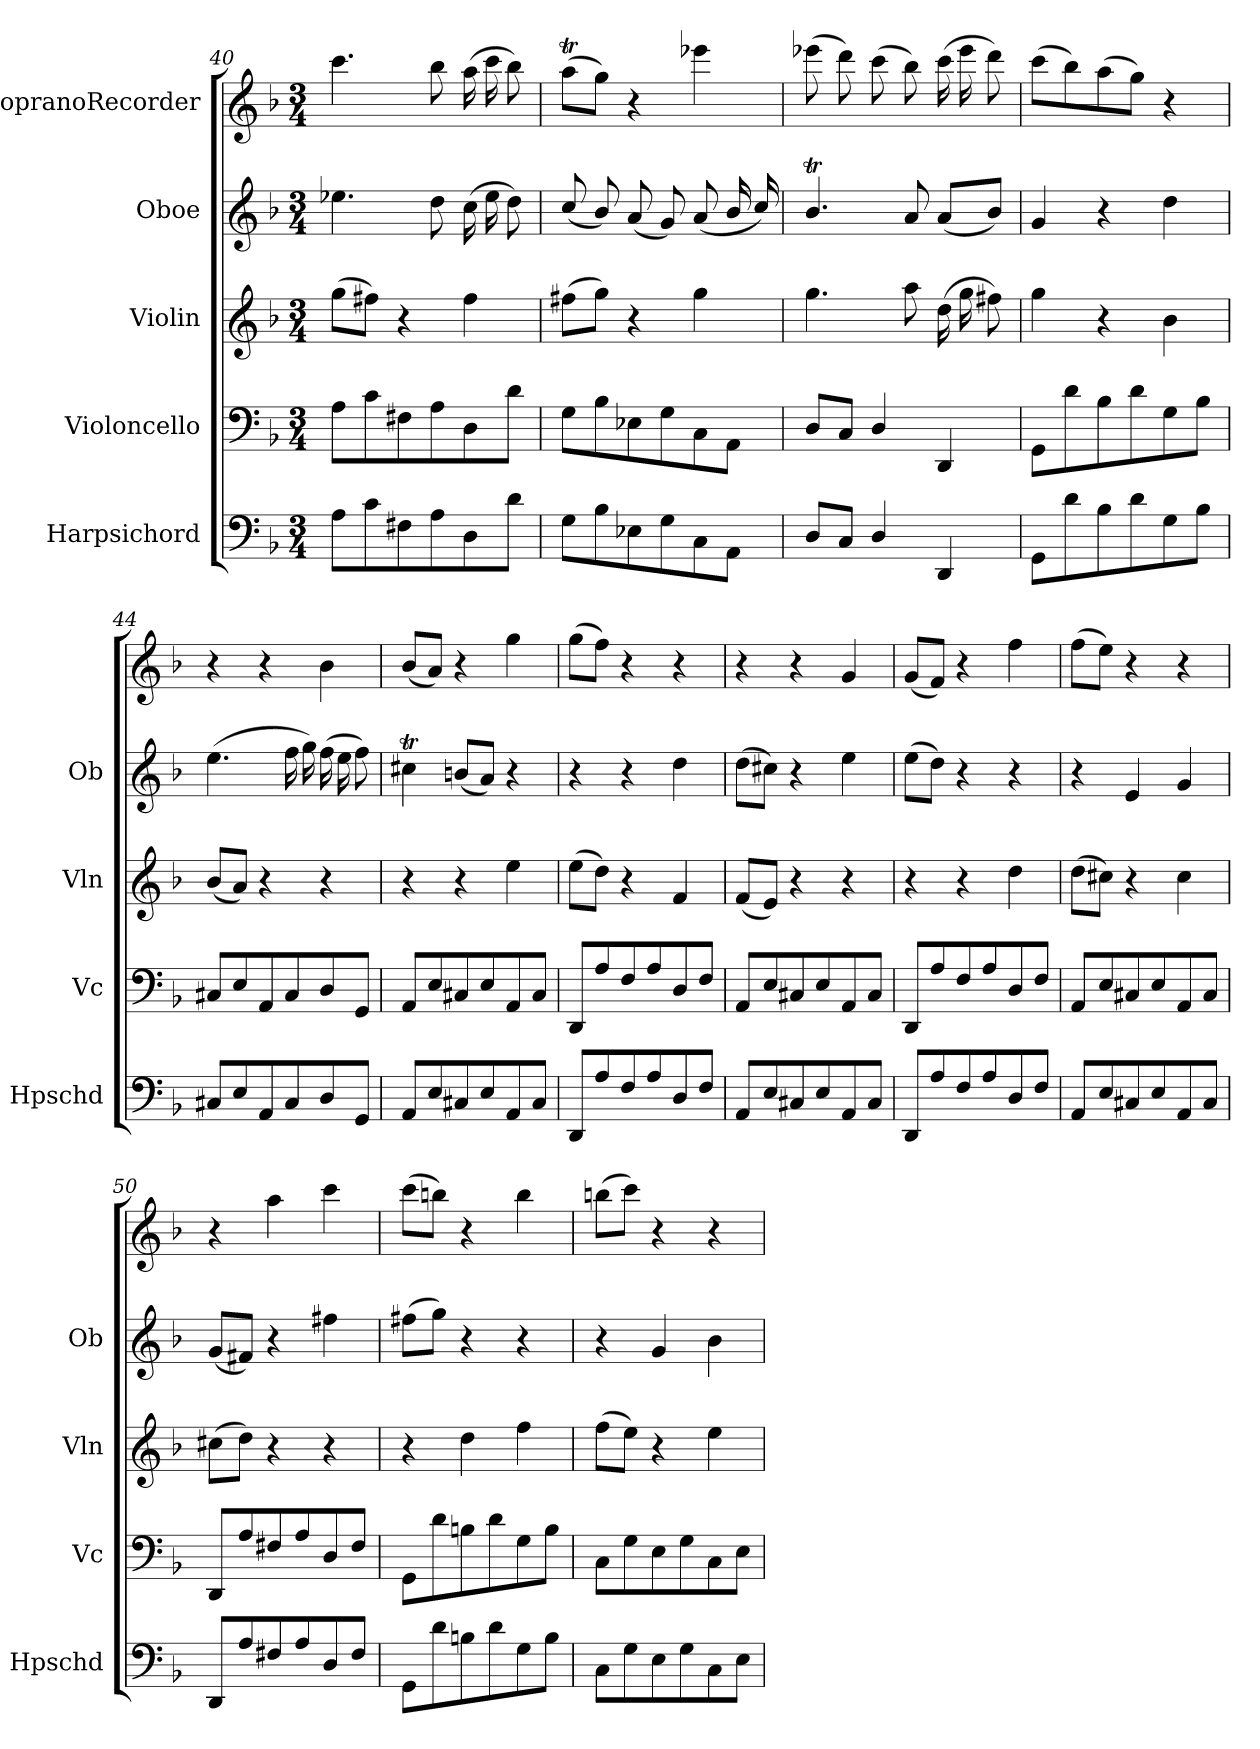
**kern	**kern	**kern	**kern	**kern
*part5	*part4	*part3	*part2	*part1
*staff5	*staff4	*staff3	*staff2	*staff1
*I"Harpsichord	*I"Violoncello	*I"Violin	*I"Oboe	*I"SopranoRecorder
*I'Hpschd	*I'Vc	*I'Vln	*I'Ob	*
*clefF4	*clefF4	*clefG2	*clefG2	*clefG2
*k[b-]	*k[b-]	*k[b-]	*k[b-]	*k[b-]
*d:	*d:	*d:	*d:	*d:
*M3/4	*M3/4	*M3/4	*M3/4	*M3/4
=40	=40	=40	=40	=40
8A\L	8A\L	(8gg\L	4.ee-X\	4.ccc\
8c\	8c\	8ff#X\J)	.	.
8F#X\	8F#X\	4r	.	.
8A\	8A\	.	8dd\	8bb-\
8D\	8D\	4ff#\	(16cc\	(16aa\
.	.	.	16ee-\	16ccc\
8d\J	8d\J	.	8dd\)	8bb-\)
=41	=41	=41	=41	=41
8G\L	8G\L	(8ff#X\L	(8cc/	(8aat\L
8B-\	8B-\	8gg\J)	8b-/)	8gg\J)
8E-X\	8E-X\	4r	(8a/	4r
8G\	8G\	.	8g/)	.
8C\	8C\	4gg\	(8a/	4eee-X\
8AA\J	8AA\J	.	16b-/	.
.	.	.	16cc/)	.
=42	=42	=42	=42	=42
8D/L	8D/L	4.gg\	4.b-T/	(8eee-X\
8C/J	8C/J	.	.	8ddd\)
4D/	4D/	.	.	(8ccc\
.	.	8aa\	8a/	8bb-\)
4DD/	4DD/	(16dd\	(8a/L	(16ccc\
.	.	16gg\	.	16eee-\
.	.	8ff#X\)	8b-/J)	8ddd\)
=43	=43	=43	=43	=43
8GG\L	8GG\L	4gg\	4g/	(8ccc\L
8d\	8d\	.	.	8bb-\)
8B-\	8B-\	4r	4r	(8aa\
8d\	8d\	.	.	8gg\J)
8G\	8G\	4b-\	4dd\	4r
8B-\J	8B-\J	.	.	.
=44	=44	=44	=44	=44
8C#X/L	8C#X/L	(8b-/L	(4.ee\	4r
8E/	8E/	8a/J)	.	.
8AA/	8AA/	4r	.	4r
8C#/	8C#/	.	16ff\	.
.	.	.	16gg\)	.
8D/	8D/	4r	(16ff\	4b-\
.	.	.	16ee\	.
8GG/J	8GG/J	.	8ff\)	.
=45	=45	=45	=45	=45
8AA/L	8AA/L	4r	4cc#Xt\	(8b-/L
8E/	8E/	.	.	8a/J)
8C#X/	8C#X/	4r	(8bn/L	4r
8E/	8E/	.	8a/J)	.
8AA/	8AA/	4ee\	4r	4gg\
8C#/J	8C#/J	.	.	.
=46	=46	=46	=46	=46
8DD/L	8DD/L	(8ee\L	4r	(8gg\L
8A/	8A/	8dd\J)	.	8ff\J)
8F/	8F/	4r	4r	4r
8A/	8A/	.	.	.
8D/	8D/	4f/	4dd\	4r
8F/J	8F/J	.	.	.
=47	=47	=47	=47	=47
8AA/L	8AA/L	(8f/L	(8dd\L	4r
8E/	8E/	8e/J)	8cc#X\J)	.
8C#X/	8C#X/	4r	4r	4r
8E/	8E/	.	.	.
8AA/	8AA/	4r	4ee\	4g/
8C#/J	8C#/J	.	.	.
=48	=48	=48	=48	=48
8DD/L	8DD/L	4r	(8ee\L	(8g/L
8A/	8A/	.	8dd\J)	8f/J)
8F/	8F/	4r	4r	4r
8A/	8A/	.	.	.
8D/	8D/	4dd\	4r	4ff\
8F/J	8F/J	.	.	.
=49	=49	=49	=49	=49
8AA/L	8AA/L	(8dd\L	4r	(8ff\L
8E/	8E/	8cc#X\J)	.	8ee\J)
8C#X/	8C#X/	4r	4e/	4r
8E/	8E/	.	.	.
8AA/	8AA/	4cc#\	4g/	4r
8C#/J	8C#/J	.	.	.
=50	=50	=50	=50	=50
8DD/L	8DD/L	(8cc#X\L	(8g/L	4r
8A/	8A/	8dd\J)	8f#X/J)	.
8F#X/	8F#X/	4r	4r	4aa\
8A/	8A/	.	.	.
8D/	8D/	4r	4ff#X\	4ccc\
8F#/J	8F#/J	.	.	.
=51	=51	=51	=51	=51
8GG\L	8GG\L	4r	(8ff#X\L	(8ccc\L
8d\	8d\	.	8gg\J)	8bbn\J)
8Bn\	8Bn\	4dd\	4r	4r
8d\	8d\	.	.	.
8G\	8G\	4ff\	4r	4bb\
8B\J	8B\J	.	.	.
=52	=52	=52	=52	=52
8C\L	8C\L	(8ff\L	4r	(8bbn\L
8G\	8G\	8ee\J)	.	8ccc\J)
8E\	8E\	4r	4g/	4r
8G\	8G\	.	.	.
8C\	8C\	4ee\	4b-\	4r
8E\J	8E\J	.	.	.
=	=	=	=	=
*-	*-	*-	*-	*-
